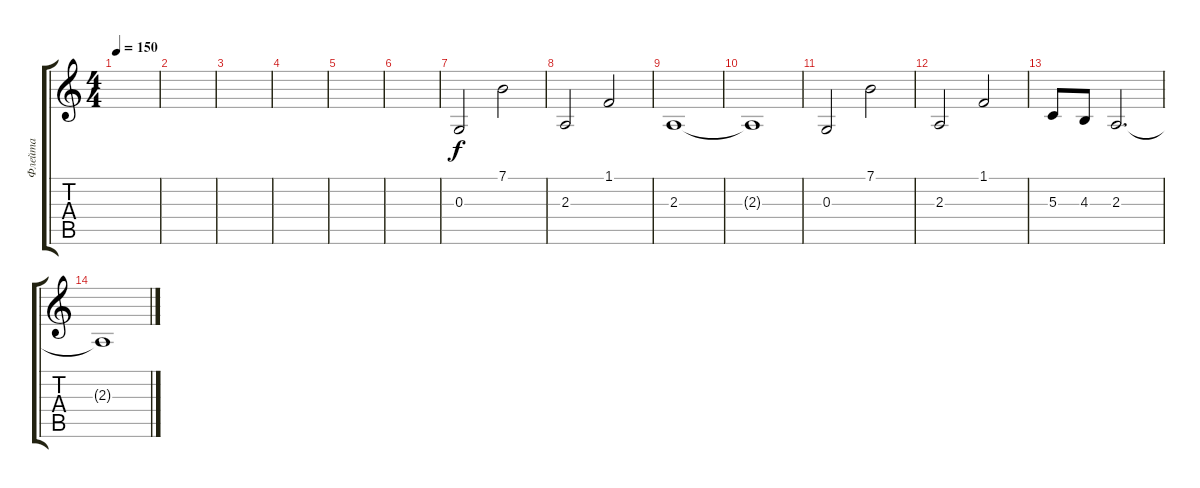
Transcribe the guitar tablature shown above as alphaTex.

\track ("Флейта" "Флейта") {instrument flute}
\staff {score tabs}
\tuning (E4 B3 G3 D3 A2 E2) {hide}
\ts (4 4)
\tempo 150
\clef g2
\ks c
|
|
|
|
|
|
0.3.2 7.1.2 |
2.3.2 1.1.2 |
2.3.1 |
2.3{t}.1 |
0.3.2 7.1.2 |
2.3.2 1.1.2 |
5.3.8 4.3.8 2.3.2{d} |
2.3{t}.1
